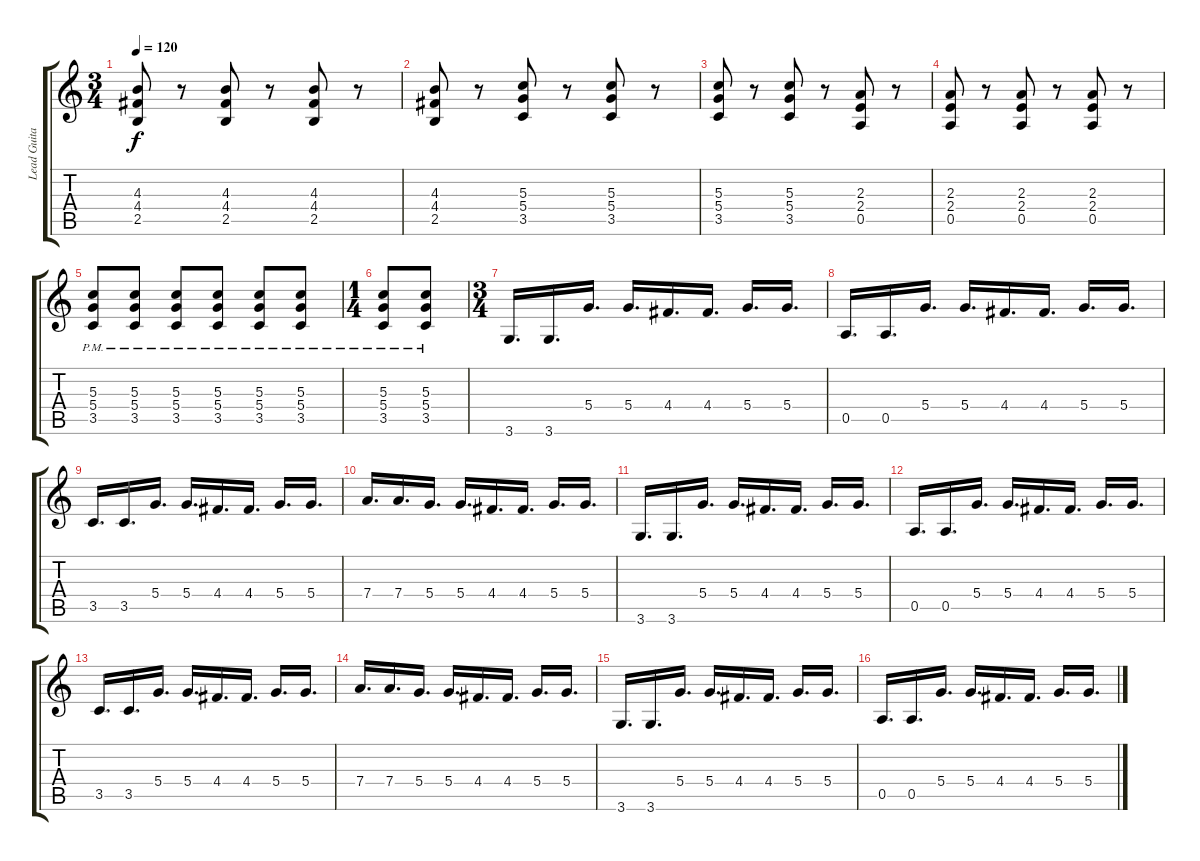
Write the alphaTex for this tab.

\track ("Lead Guitar" "Lead Guita") {instrument distortionguitar}
\staff {score tabs}
\tuning (E4 B3 G3 D3 A2 E2) {hide}
\ts (3 4)
\tempo 120
\clef g2
\ks c
(4.3 4.4 2.5).8{dy f} r.8 (4.3 4.4 2.5).8 r.8 (4.3 4.4 2.5).8 r.8 |
(4.3 4.4 2.5).8 r.8 (5.3 5.4 3.5).8 r.8 (5.3 5.4 3.5).8 r.8 |
(5.3 5.4 3.5).8 r.8 (5.3 5.4 3.5).8 r.8 (2.3 2.4 0.5).8 r.8 |
(2.3 2.4 0.5).8 r.8 (2.3 2.4 0.5).8 r.8 (2.3 2.4 0.5).8 r.8 |
(5.3{pm} 5.4{pm} 3.5{pm}).8 (5.3{pm} 5.4{pm} 3.5{pm}).8 (5.3{pm} 5.4{pm} 3.5{pm}).8 (5.3{pm} 5.4{pm} 3.5{pm}).8 (5.3{pm} 5.4{pm} 3.5{pm}).8 (5.3{pm} 5.4{pm} 3.5{pm}).8 |
\ts (1 4)
(5.3{pm} 5.4{pm} 3.5{pm}).8 (5.3{pm} 5.4{pm} 3.5{pm}).8 |
\ts (3 4)
3.6.16{d} 3.6.16{d} 5.4.16{d} 5.4.16{d} 4.4.16{d} 4.4.16{d} 5.4.16{d} 5.4.16{d} |
0.5.16{d} 0.5.16{d} 5.4.16{d} 5.4.16{d} 4.4.16{d} 4.4.16{d} 5.4.16{d} 5.4.16{d} |
3.5.16{d} 3.5.16{d} 5.4.16{d} 5.4.16{d} 4.4.16{d} 4.4.16{d} 5.4.16{d} 5.4.16{d} |
7.4.16{d} 7.4.16{d} 5.4.16{d} 5.4.16{d} 4.4.16{d} 4.4.16{d} 5.4.16{d} 5.4.16{d} |
3.6.16{d} 3.6.16{d} 5.4.16{d} 5.4.16{d} 4.4.16{d} 4.4.16{d} 5.4.16{d} 5.4.16{d} |
0.5.16{d} 0.5.16{d} 5.4.16{d} 5.4.16{d} 4.4.16{d} 4.4.16{d} 5.4.16{d} 5.4.16{d} |
3.5.16{d} 3.5.16{d} 5.4.16{d} 5.4.16{d} 4.4.16{d} 4.4.16{d} 5.4.16{d} 5.4.16{d} |
7.4.16{d} 7.4.16{d} 5.4.16{d} 5.4.16{d} 4.4.16{d} 4.4.16{d} 5.4.16{d} 5.4.16{d} |
3.6.16{d} 3.6.16{d} 5.4.16{d} 5.4.16{d} 4.4.16{d} 4.4.16{d} 5.4.16{d} 5.4.16{d} |
0.5.16{d} 0.5.16{d} 5.4.16{d} 5.4.16{d} 4.4.16{d} 4.4.16{d} 5.4.16{d} 5.4.16{d}
